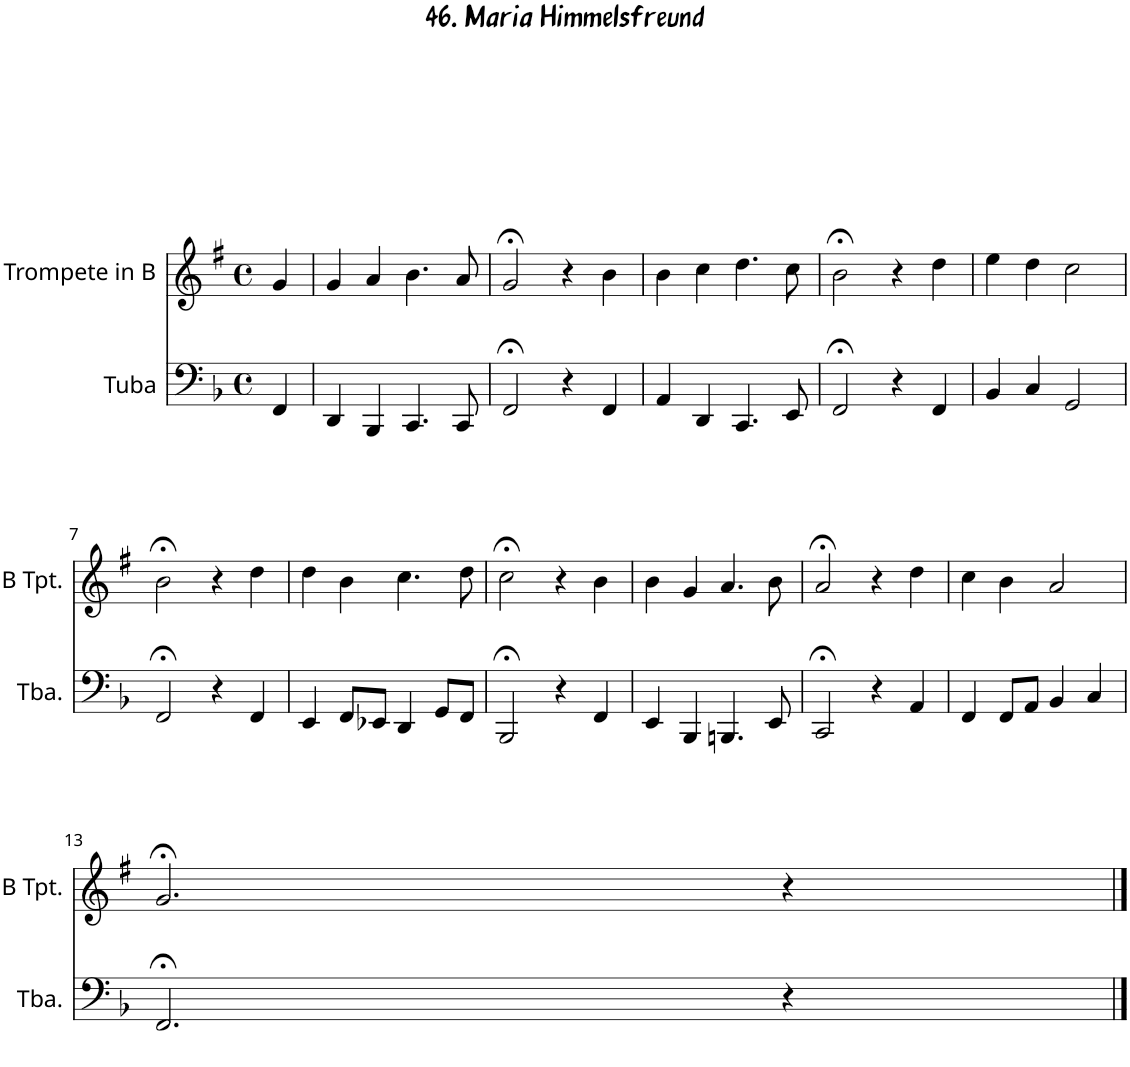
**kern	**kern
*part2	*part1
*staff2	*staff1
*I"Tuba	*I"Trompete in B
*I'Tba.	*
*clefF4	*clefG2
*	*Trd1c2
*k[b-]	*k[f#]
*M4/4	*M4/4
*met(c)	*met(c)
=1	=1
4FF/	4g/
=2	=2
4DD/	4g/
4BBB-/	4a/
4.CC/	4.b\
8CC/	8a/
=3	=3
2FF;</	2g;</
4r	4r
4FF/	4b\
=4	=4
4AA/	4b\
4DD/	4cc\
4.CC/	4.dd\
8EE/	8cc\
=5	=5
2FF;</	2b;<\
4r	4r
4FF/	4dd\
=6	=6
4BB-/	4ee\
4C/	4dd\
2GG/	2cc\
!!LO:LB:g=z
=7	=7
2FF;</	2b;<\
4r	4r
4FF/	4dd\
=8	=8
4EE/	4dd\
8FF/L	4b\
8EE-X/J	.
4DD/	4.cc\
8GG/L	.
8FF/J	8dd\
=9	=9
2BBB-;</	2cc;<\
4r	4r
4FF/	4b\
=10	=10
4EE/	4b\
4BBB-/	4g/
4.BBBn/	4.a/
8EE/	8b\
=11	=11
2CC;</	2a;</
4r	4r
4AA/	4dd\
=12	=12
4FF/	4cc\
8FF/L	4b\
8AA/J	.
4BB-/	2a/
4C/	.
!!LO:LB:g=z
=13	=13
2.FF;</	2.g;</
4r	4r
==	==
*-	*-
